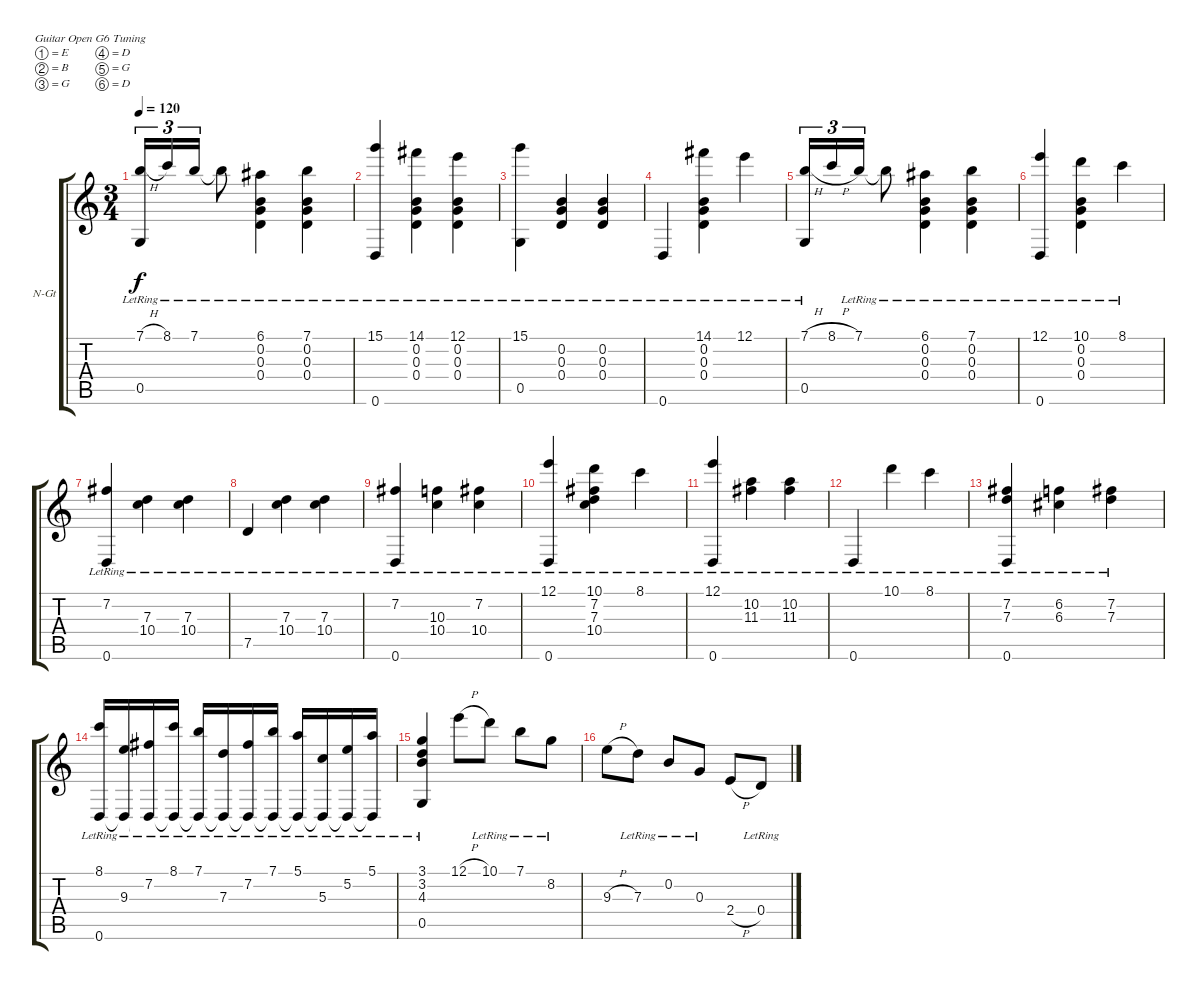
\bracketExtendMode groupsimilarinstruments
\firstSystemTrackNameOrientation horizontal
\otherSystemsTrackNameOrientation horizontal
\track ("Piste 1" "N-Gt") {instrument acousticguitarnylon}
\staff {score tabs}
\tuning (E4 B3 G3 D3 G2 D2)
\ts (3 4)
\tempo 120
\clef g2
\ks c
(7.1{h} 0.5{lr}).16{tu (3 2) dy f} 8.1{lr}.16{tu (3 2)} 7.1{lr}.16{tu (3 2)} 7.1{lr t}.8 (6.1{lr} 0.2{lr} 0.3{lr} 0.4{lr}).4 (7.1{lr} 0.2{lr} 0.3{lr} 0.4{lr}).4 |
(15.1{lr} 0.6{lr}).4 (14.1{lr} 0.2{lr} 0.3{lr} 0.4{lr}).4 (12.1{lr} 0.2{lr} 0.3{lr} 0.4{lr}).4 |
(15.1{lr} 0.5{lr}).4 (0.2{lr} 0.3{lr} 0.4{lr}).4 (0.2{lr} 0.3{lr} 0.4{lr}).4 |
0.6{lr}.4 (14.1{lr} 0.2{lr} 0.3{lr} 0.4{lr}).4 12.1{lr}.4 |
(7.1{h} 0.5{lr}).16{tu (3 2)} 8.1{h}.16{tu (3 2)} 7.1{lr}.16{tu (3 2)} 7.1{lr t}.8 (6.1{lr} 0.2{lr} 0.3{lr} 0.4{lr}).4 (7.1{lr} 0.2{lr} 0.3{lr} 0.4{lr}).4 |
(12.1{lr} 0.6{lr}).4 (10.1{lr} 0.2{lr} 0.3{lr} 0.4{lr}).4 8.1{lr}.4 |
(7.2{lr} 0.6{lr}).4 (7.3{lr} 10.4{lr}).4 (7.3{lr} 10.4{lr}).4 |
7.5{lr}.4 (7.3{lr} 10.4{lr}).4 (7.3{lr} 10.4{lr}).4 |
(7.2{lr} 0.6{lr}).4 (10.3{lr} 10.4{lr}).4 (7.2{lr} 10.4{lr}).4 |
(12.1{lr} 0.6{lr}).4 (10.1{lr} 7.2{lr} 7.3{lr} 10.4{lr}).4 8.1{lr}.4 |
(12.1{lr} 0.6{lr}).4 (10.2{lr} 11.3{lr}).4 (10.2{lr} 11.3{lr}).4 |
0.6{lr}.4 10.1{lr}.4 8.1{lr}.4 |
(7.2{lr} 7.3{lr} 0.6{lr}).4 (6.2{lr} 6.3{lr}).4 (7.2{lr} 7.3{lr}).4 |
(8.1{lr} 0.6{lr}).16 (9.3{lr} 0.6{lr t}).16 (7.2{lr} 0.6{lr t}).16 (8.1{lr} 0.6{lr t}).16 (7.1{lr} 0.6{lr t}).16 (7.3{lr} 0.6{lr t}).16 (7.2{lr} 0.6{lr t}).16 (7.1{lr} 0.6{lr t}).16 (5.1{lr} 0.6{lr t}).16 (5.3{lr} 0.6{lr t}).16 (5.2{lr} 0.6{lr t}).16 (5.1{lr} 0.6{lr t}).16 |
(3.1{lr} 3.2{lr} 4.3{lr} 0.5{lr}).4 12.1{h}.8 10.1{lr}.8 7.1{lr}.8 8.2{lr}.8 |
9.3{h}.8 7.3{lr}.8 0.2{lr}.8 0.3{lr}.8 2.4{h}.8 0.4{lr}.8
